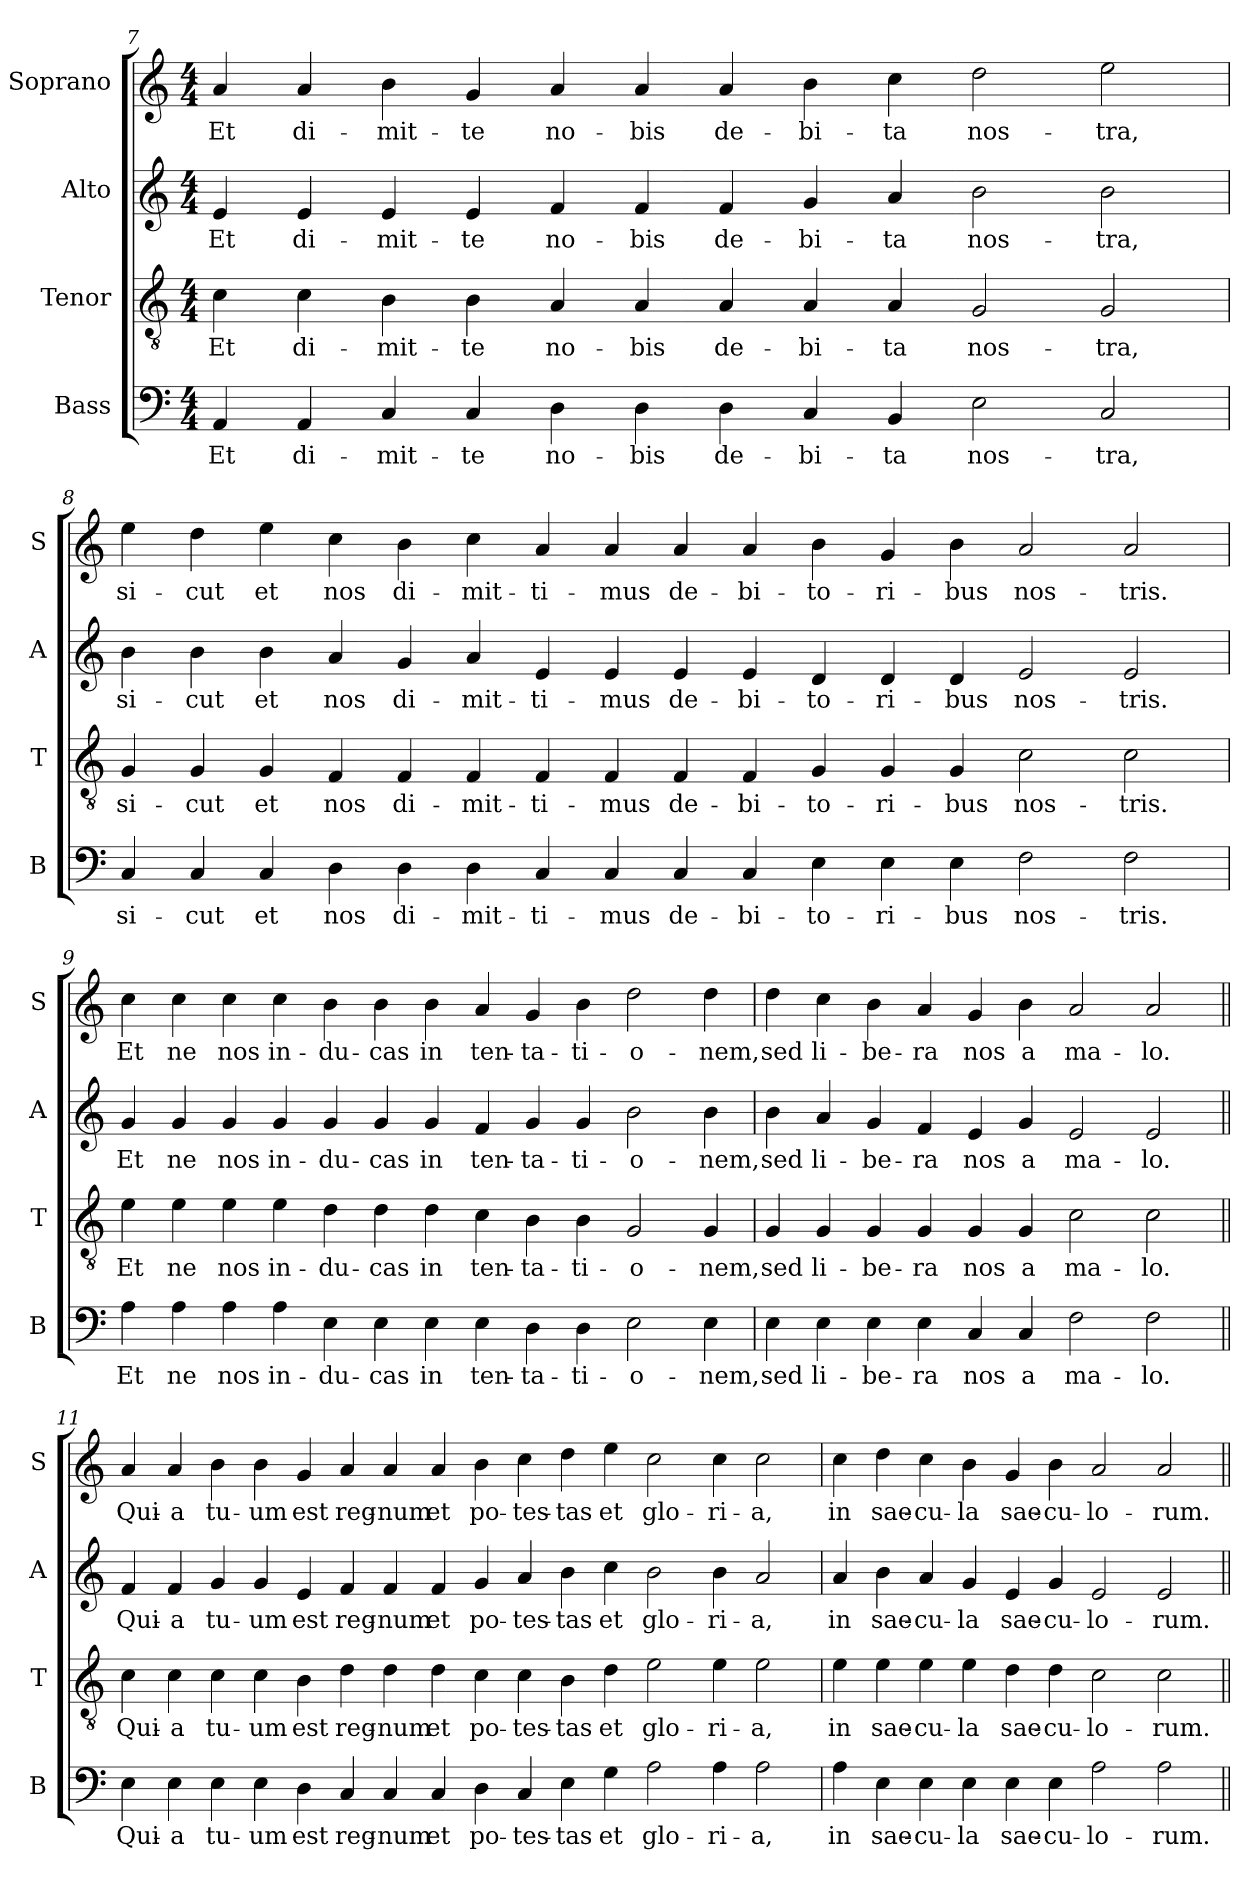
**kern	**text	**kern	**text	**kern	**text	**kern	**text
*part4	*part4	*part3	*part3	*part2	*part2	*part1	*part1
*staff4	*staff4	*staff3	*staff3	*staff2	*staff2	*staff1	*staff1
*I"Bass	*	*I"Tenor	*	*I"Alto	*	*I"Soprano	*
*I'B	*	*I'T	*	*I'A	*	*I'S	*
!!LO:LB:g=z
*clefF4	*	*clefGv2	*	*clefG2	*	*clefG2	*
*k[]	*	*k[]	*	*k[]	*	*k[]	*
*C:	*	*C:	*	*C:	*	*C:	*
*M4/4	*	*M4/4	*	*M4/4	*	*M4/4	*
=7	=7	=7	=7	=7	=7	=7	=7
!	!LO:LY:b	!	!LO:LY:b	!	!LO:LY:b	!	!LO:LY:b
4AA	Et	4c	Et	4e	Et	4a	Et
!	!LO:LY:b	!	!LO:LY:b	!	!LO:LY:b	!	!LO:LY:b
4AA	di-	4c	di-	4e	di-	4a	di-
!	!LO:LY:b	!	!LO:LY:b	!	!LO:LY:b	!	!LO:LY:b
4C	-mit-	4B	-mit-	4e	-mit-	4b	-mit-
!	!LO:LY:b	!	!LO:LY:b	!	!LO:LY:b	!	!LO:LY:b
4C	-te	4B	-te	4e	-te	4g	-te
!	!LO:LY:b	!	!LO:LY:b	!	!LO:LY:b	!	!LO:LY:b
4D	no-	4A	no-	4f	no-	4a	no-
!	!LO:LY:b	!	!LO:LY:b	!	!LO:LY:b	!	!LO:LY:b
4D	-bis	4A	-bis	4f	-bis	4a	-bis
!	!LO:LY:b	!	!LO:LY:b	!	!LO:LY:b	!	!LO:LY:b
4D	de-	4A	de-	4f	de-	4a	de-
!	!LO:LY:b	!	!LO:LY:b	!	!LO:LY:b	!	!LO:LY:b
4C	-bi-	4A	-bi-	4g	-bi-	4b	-bi-
!	!LO:LY:b	!	!LO:LY:b	!	!LO:LY:b	!	!LO:LY:b
4BB	-ta	4A	-ta	4a	-ta	4cc	-ta
!	!LO:LY:b	!	!LO:LY:b	!	!LO:LY:b	!	!LO:LY:b
2E	nos-	2G	nos-	2b	nos-	2dd	nos-
!	!LO:LY:b	!	!LO:LY:b	!	!LO:LY:b	!	!LO:LY:b
2C	-tra,	2G	-tra,	2b	-tra,	2ee	-tra,
!!LO:PB:g=z
=8	=8	=8	=8	=8	=8	=8	=8
!	!LO:LY:b	!	!LO:LY:b	!	!LO:LY:b	!	!LO:LY:b
4C	si-	4G	si-	4b	si-	4ee	si-
!	!LO:LY:b	!	!LO:LY:b	!	!LO:LY:b	!	!LO:LY:b
4C	-cut	4G	-cut	4b	-cut	4dd	-cut
!	!LO:LY:b	!	!LO:LY:b	!	!LO:LY:b	!	!LO:LY:b
4C	et	4G	et	4b	et	4ee	et
!	!LO:LY:b	!	!LO:LY:b	!	!LO:LY:b	!	!LO:LY:b
4D	nos	4F	nos	4a	nos	4cc	nos
!	!LO:LY:b	!	!LO:LY:b	!	!LO:LY:b	!	!LO:LY:b
4D	di-	4F	di-	4g	di-	4b	di-
!	!LO:LY:b	!	!LO:LY:b	!	!LO:LY:b	!	!LO:LY:b
4D	-mit-	4F	-mit-	4a	-mit-	4cc	-mit-
!	!LO:LY:b	!	!LO:LY:b	!	!LO:LY:b	!	!LO:LY:b
4C	-ti-	4F	-ti-	4e	-ti-	4a	-ti-
!	!LO:LY:b	!	!LO:LY:b	!	!LO:LY:b	!	!LO:LY:b
4C	-mus	4F	-mus	4e	-mus	4a	-mus
!	!LO:LY:b	!	!LO:LY:b	!	!LO:LY:b	!	!LO:LY:b
4C	de-	4F	de-	4e	de-	4a	de-
!	!LO:LY:b	!	!LO:LY:b	!	!LO:LY:b	!	!LO:LY:b
4C	-bi-	4F	-bi-	4e	-bi-	4a	-bi-
!	!LO:LY:b	!	!LO:LY:b	!	!LO:LY:b	!	!LO:LY:b
4E	-to-	4G	-to-	4d	-to-	4b	-to-
!	!LO:LY:b	!	!LO:LY:b	!	!LO:LY:b	!	!LO:LY:b
4E	-ri-	4G	-ri-	4d	-ri-	4g	-ri-
!	!LO:LY:b	!	!LO:LY:b	!	!LO:LY:b	!	!LO:LY:b
4E	-bus	4G	-bus	4d	-bus	4b	-bus
!	!LO:LY:b	!	!LO:LY:b	!	!LO:LY:b	!	!LO:LY:b
2F	nos-	2c	nos-	2e	nos-	2a	nos-
!	!LO:LY:b	!	!LO:LY:b	!	!LO:LY:b	!	!LO:LY:b
2F	-tris.	2c	-tris.	2e	-tris.	2a	-tris.
!!LO:LB:g=z
=9	=9	=9	=9	=9	=9	=9	=9
!	!LO:LY:b	!	!LO:LY:b	!	!LO:LY:b	!	!LO:LY:b
4A	Et	4e	Et	4g	Et	4cc	Et
!	!LO:LY:b	!	!LO:LY:b	!	!LO:LY:b	!	!LO:LY:b
4A	ne	4e	ne	4g	ne	4cc	ne
!	!LO:LY:b	!	!LO:LY:b	!	!LO:LY:b	!	!LO:LY:b
4A	nos	4e	nos	4g	nos	4cc	nos
!	!LO:LY:b	!	!LO:LY:b	!	!LO:LY:b	!	!LO:LY:b
4A	in-	4e	in-	4g	in-	4cc	in-
!	!LO:LY:b	!	!LO:LY:b	!	!LO:LY:b	!	!LO:LY:b
4E	-du-	4d	-du-	4g	-du-	4b	-du-
!	!LO:LY:b	!	!LO:LY:b	!	!LO:LY:b	!	!LO:LY:b
4E	-cas	4d	-cas	4g	-cas	4b	-cas
!	!LO:LY:b	!	!LO:LY:b	!	!LO:LY:b	!	!LO:LY:b
4E	in	4d	in	4g	in	4b	in
!	!LO:LY:b	!	!LO:LY:b	!	!LO:LY:b	!	!LO:LY:b
4E	ten-	4c	ten-	4f	ten-	4a	ten-
!	!LO:LY:b	!	!LO:LY:b	!	!LO:LY:b	!	!LO:LY:b
4D	-ta-	4B	-ta-	4g	-ta-	4g	-ta-
!	!LO:LY:b	!	!LO:LY:b	!	!LO:LY:b	!	!LO:LY:b
4D	-ti-	4B	-ti-	4g	-ti-	4b	-ti-
!	!LO:LY:b	!	!LO:LY:b	!	!LO:LY:b	!	!LO:LY:b
2E	-o-	2G	-o-	2b	-o-	2dd	-o-
!	!LO:LY:b	!	!LO:LY:b	!	!LO:LY:b	!	!LO:LY:b
4E	-nem,	4G	-nem,	4b	-nem,	4dd	-nem,
=10	=10	=10	=10	=10	=10	=10	=10
!	!LO:LY:b	!	!LO:LY:b	!	!LO:LY:b	!	!LO:LY:b
4E	sed	4G	sed	4b	sed	4dd	sed
!	!LO:LY:b	!	!LO:LY:b	!	!LO:LY:b	!	!LO:LY:b
4E	li-	4G	li-	4a	li-	4cc	li-
!	!LO:LY:b	!	!LO:LY:b	!	!LO:LY:b	!	!LO:LY:b
4E	-be-	4G	-be-	4g	-be-	4b	-be-
!	!LO:LY:b	!	!LO:LY:b	!	!LO:LY:b	!	!LO:LY:b
4E	-ra	4G	-ra	4f	-ra	4a	-ra
!	!LO:LY:b	!	!LO:LY:b	!	!LO:LY:b	!	!LO:LY:b
4C	nos	4G	nos	4e	nos	4g	nos
!	!LO:LY:b	!	!LO:LY:b	!	!LO:LY:b	!	!LO:LY:b
4C	a	4G	a	4g	a	4b	a
!	!LO:LY:b	!	!LO:LY:b	!	!LO:LY:b	!	!LO:LY:b
2F	ma-	2c	ma-	2e	ma-	2a	ma-
!	!LO:LY:b	!	!LO:LY:b	!	!LO:LY:b	!	!LO:LY:b
2F	-lo.	2c	-lo.	2e	-lo.	2a	-lo.
!!LO:PB:g=z
=11||	=11||	=11||	=11||	=11||	=11||	=11||	=11||
!	!LO:LY:b	!	!LO:LY:b	!	!LO:LY:b	!	!LO:LY:b
4E	Qui-	4c	Qui-	4f	Qui-	4a	Qui-
!	!LO:LY:b	!	!LO:LY:b	!	!LO:LY:b	!	!LO:LY:b
4E	-a	4c	-a	4f	-a	4a	-a
!	!LO:LY:b	!	!LO:LY:b	!	!LO:LY:b	!	!LO:LY:b
4E	tu-	4c	tu-	4g	tu-	4b	tu-
!	!LO:LY:b	!	!LO:LY:b	!	!LO:LY:b	!	!LO:LY:b
4E	-um	4c	-um	4g	-um	4b	-um
!	!LO:LY:b	!	!LO:LY:b	!	!LO:LY:b	!	!LO:LY:b
4D	est	4B	est	4e	est	4g	est
!	!LO:LY:b	!	!LO:LY:b	!	!LO:LY:b	!	!LO:LY:b
4C	reg-	4d	reg-	4f	reg-	4a	reg-
!	!LO:LY:b	!	!LO:LY:b	!	!LO:LY:b	!	!LO:LY:b
4C	-num	4d	-num	4f	-num	4a	-num
!	!LO:LY:b	!	!LO:LY:b	!	!LO:LY:b	!	!LO:LY:b
4C	et	4d	et	4f	et	4a	et
!	!LO:LY:b	!	!LO:LY:b	!	!LO:LY:b	!	!LO:LY:b
4D	po-	4c	po-	4g	po-	4b	po-
!	!LO:LY:b	!	!LO:LY:b	!	!LO:LY:b	!	!LO:LY:b
4C	-tes-	4c	-tes-	4a	-tes-	4cc	-tes-
!	!LO:LY:b	!	!LO:LY:b	!	!LO:LY:b	!	!LO:LY:b
4E	-tas	4B	-tas	4b	-tas	4dd	-tas
!	!LO:LY:b	!	!LO:LY:b	!	!LO:LY:b	!	!LO:LY:b
4G	et	4d	et	4cc	et	4ee	et
!	!LO:LY:b	!	!LO:LY:b	!	!LO:LY:b	!	!LO:LY:b
2A	glo-	2e	glo-	2b	glo-	2cc	glo-
!	!LO:LY:b	!	!LO:LY:b	!	!LO:LY:b	!	!LO:LY:b
4A	-ri-	4e	-ri-	4b	-ri-	4cc	-ri-
!	!LO:LY:b	!	!LO:LY:b	!	!LO:LY:b	!	!LO:LY:b
2A	-a,	2e	-a,	2a	-a,	2cc	-a,
=12	=12	=12	=12	=12	=12	=12	=12
!	!LO:LY:b	!	!LO:LY:b	!	!LO:LY:b	!	!LO:LY:b
4A	in	4e	in	4a	in	4cc	in
!	!LO:LY:b	!	!LO:LY:b	!	!LO:LY:b	!	!LO:LY:b
4E	sae-	4e	sae-	4b	sae-	4dd	sae-
!	!LO:LY:b	!	!LO:LY:b	!	!LO:LY:b	!	!LO:LY:b
4E	-cu-	4e	-cu-	4a	-cu-	4cc	-cu-
!	!LO:LY:b	!	!LO:LY:b	!	!LO:LY:b	!	!LO:LY:b
4E	-la	4e	-la	4g	-la	4b	-la
!	!LO:LY:b	!	!LO:LY:b	!	!LO:LY:b	!	!LO:LY:b
4E	sae-	4d	sae-	4e	sae-	4g	sae-
!	!LO:LY:b	!	!LO:LY:b	!	!LO:LY:b	!	!LO:LY:b
4E	-cu-	4d	-cu-	4g	-cu-	4b	-cu-
!	!LO:LY:b	!	!LO:LY:b	!	!LO:LY:b	!	!LO:LY:b
2A	-lo-	2c	-lo-	2e	-lo-	2a	-lo-
!	!LO:LY:b	!	!LO:LY:b	!	!LO:LY:b	!	!LO:LY:b
2A	-rum.	2c	-rum.	2e	-rum.	2a	-rum.
=||	=||	=||	=||	=||	=||	=||	=||
*-	*-	*-	*-	*-	*-	*-	*-
